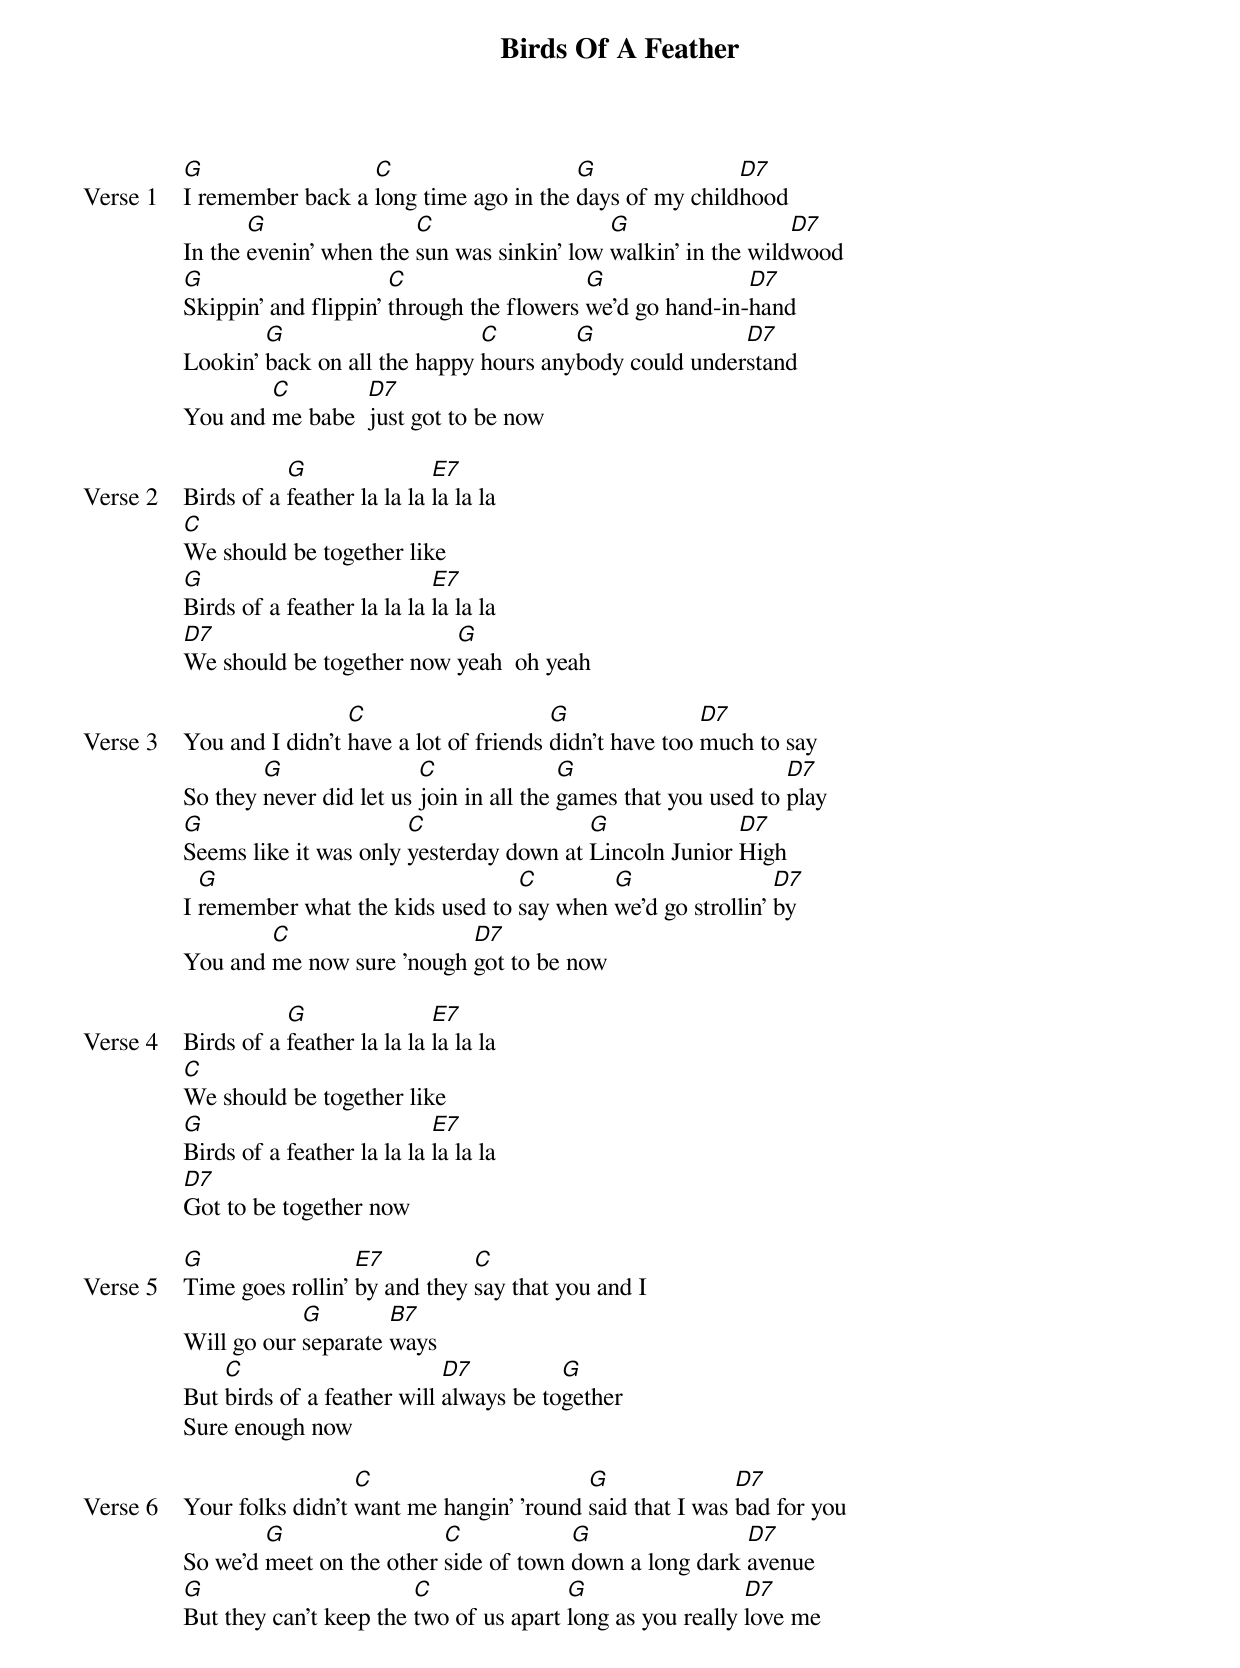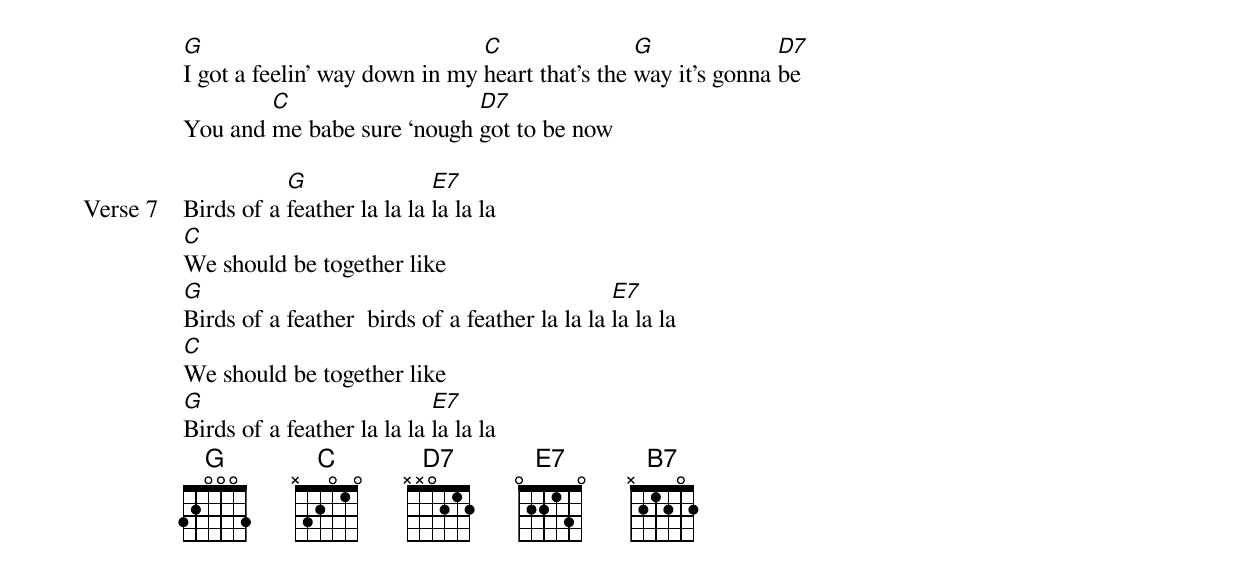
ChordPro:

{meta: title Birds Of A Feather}
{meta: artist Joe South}
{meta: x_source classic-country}
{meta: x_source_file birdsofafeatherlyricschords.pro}
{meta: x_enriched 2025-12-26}

{start_of_verse: Verse 1}
[G]I remember back a [C]long time ago in the [G]days of my child[D7]hood
In the [G]evenin' when the [C]sun was sinkin' low [G]walkin' in the wild[D7]wood
[G]Skippin' and flippin' [C]through the flowers [G]we'd go hand-in-[D7]hand
Lookin' [G]back on all the happy [C]hours any[G]body could under[D7]stand
You and [C]me babe  [D7]just got to be now
{end_of_verse}

{start_of_verse: Verse 2}
Birds of a [G]feather la la la [E7]la la la
[C]We should be together like
[G]Birds of a feather la la la [E7]la la la
[D7]We should be together now [G]yeah  oh yeah
{end_of_verse}

{start_of_verse: Verse 3}
You and I didn't [C]have a lot of friends [G]didn't have too [D7]much to say
So they [G]never did let us [C]join in all the [G]games that you used to [D7]play
[G]Seems like it was only [C]yesterday down at [G]Lincoln Junior [D7]High
I [G]remember what the kids used to [C]say when [G]we'd go strollin' [D7]by
You and [C]me now sure 'nough [D7]got to be now
{end_of_verse}

{start_of_verse: Verse 4}
Birds of a [G]feather la la la [E7]la la la
[C]We should be together like
[G]Birds of a feather la la la [E7]la la la
[D7]Got to be together now
{end_of_verse}

{start_of_verse: Verse 5}
[G]Time goes rollin' [E7]by and they [C]say that you and I
Will go our [G]separate [B7]ways
But [C]birds of a feather will [D7]always be to[G]gether
Sure enough now
{end_of_verse}

{start_of_verse: Verse 6}
Your folks didn't [C]want me hangin' 'round [G]said that I was [D7]bad for you
So we'd [G]meet on the other [C]side of town [G]down a long dark [D7]avenue
[G]But they can't keep the [C]two of us apart [G]long as you really [D7]love me
[G]I got a feelin' way down in my [C]heart that's the [G]way it's gonna [D7]be
You and [C]me babe sure ‘nough [D7]got to be now
{end_of_verse}

{start_of_verse: Verse 7}
Birds of a [G]feather la la la [E7]la la la
[C]We should be together like
[G]Birds of a feather  birds of a feather la la la [E7]la la la
[C]We should be together like
[G]Birds of a feather la la la [E7]la la la
{end_of_verse}
